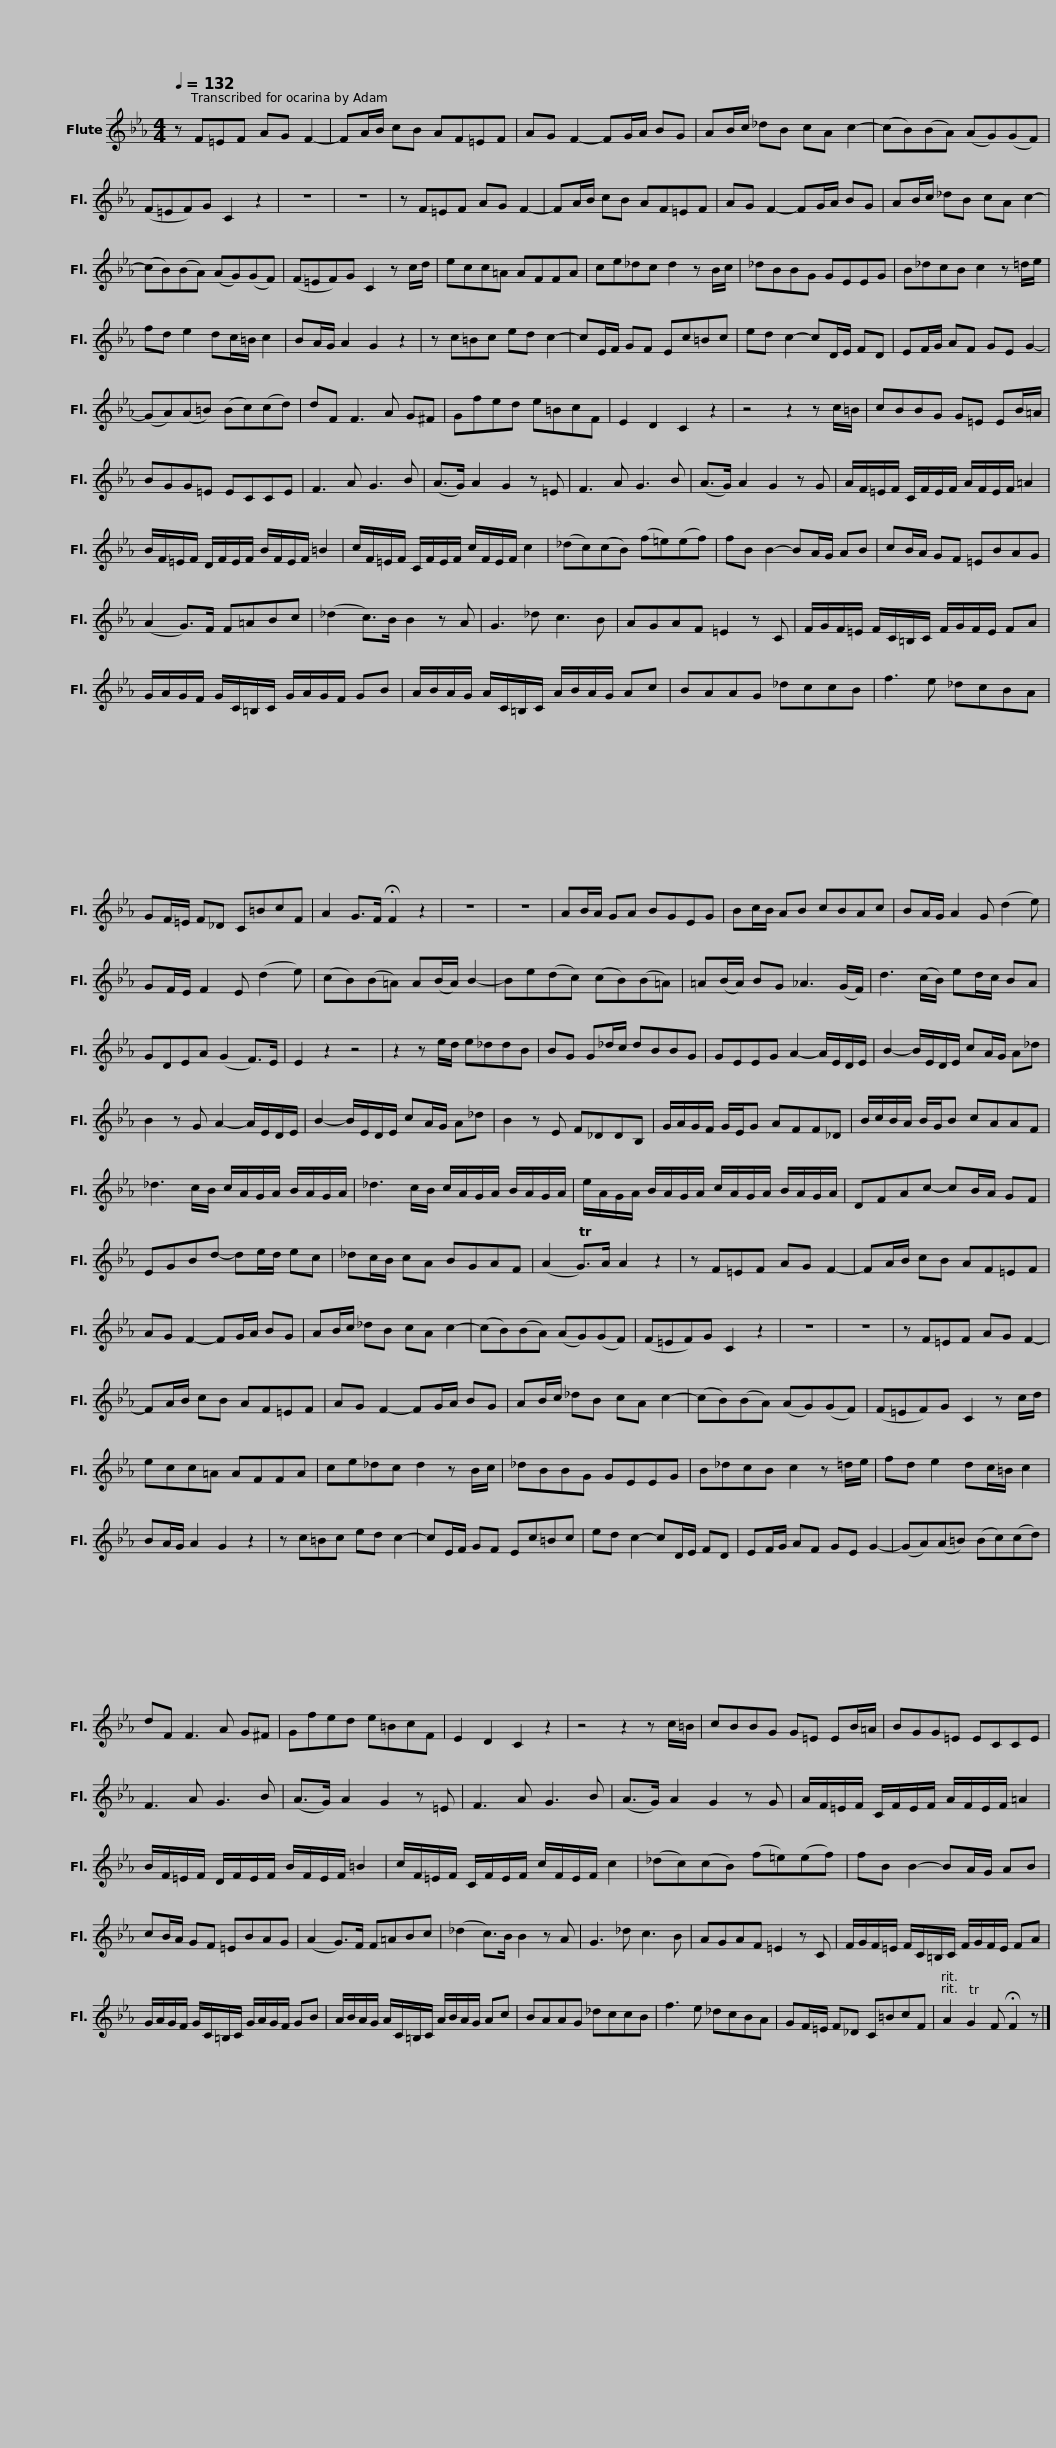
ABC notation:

X:1
L:1/8
Q:1/4=132
M:4/4
I:linebreak $
K:Cmin
V:1 treble
V:1
 z F=EF AG F2- | FA/B/ cB AF=EF | AG F2- FG/A/ BG |$ AB/c/ _dB cA c2- | (cB)(BA) (AG)(GF) | %5
 (F=EF)G C2 z2 | z8 | z8 |$ z F=EF AG F2- | FA/B/ cB AF=EF | %10
 AG F2- FG/A/ BG | AB/c/ _dB cA c2- |$ (cB)(BA) (AG)(GF) | (F=EF)G C2 z c/d/ | ecc=A AFFA | %15
 ce_dc d2 z B/c/ |$ _dBBG GEEG | B_dcB c2 z =d/e/ | fd e2 dc/=B/ c2 | BA/G/ A2 G2 z2 |$ %20
 z c=Bc ed c2- | cE/F/ GF Ec=Bc | ed c2- cD/E/ FD | EF/G/ AF GE G2- |$ (GA)(A=B) (Bc)(cd) | %25
 dF F3 A G^F | Gfed e=BcF | E2 D2 C2 z2 |$ z4 z2 z c/=B/ | cBBG G=E EB/=A/ | %30
 BGG=E ECCE | F3 A G3 B |$ (A>G) A2 G2 z =E | F3 A G3 B | (A>G) A2 G2 z G |$ %35
 A/F/=E/F/ C/F/E/F/ A/F/E/F/ =A2 | B/F/=E/F/ D/F/E/F/ B/F/E/F/ =B2 |$ c/F/=E/F/ C/F/E/F/ c/F/E/F/ c2 | (_dc)(cB) (f=e)(ef) | fB B2- BA/G/ AB |$ %40
 cB/A/ GF =EBAG | (A2 G>)F F=ABc | (_d2 c>)B B2 z A | G3 _d c3 B |$ AGAF =E2 z C | %45
 F/G/F/=E/ F/C/=B,/C/ F/G/F/E/ FA | G/A/G/F/ G/C/=B,/C/ G/A/G/F/ GB |$ A/B/A/G/ A/C/=B,/C/ A/B/A/G/ Ac | BAAG _dccB | f3 e _dcBA |$ %50
 GF/=E/ F_D C=BcF | A2 G>F !fermata!F2 z2 | z8 | z8 | AB/A/ GA BGEG |$ %55
 Bc/B/ AB cBAc | BA/G/ A2 G (d2 e) | GF/E/ F2 E (d2 e) | (cB)(B=A) A(B/A/) B2- |$ Be(dc) (cB)(B=A) | %60
 =A(B/A/) BG _A3 (G/F/) | d3 (c/B/) ed/c/ BA | GDEA (G2 F>)E |$ E2 z2 z4 | z2 z e/d/ e_ddB | %65
 BG G_d/c/ dBBG | GEEG A2- A/E/D/E/ |$ B2- B/E/D/E/ cA/G/ A_d | B2 z G A2- A/E/D/E/ | B2- B/E/D/E/ cA/G/ A_d |$ %70
 B2 z E F_DDB, | G/A/G/F/ G/E/G AFF_D | B/c/B/A/ B/G/B cAAF |$ _d3 c/B/ c/A/G/A/ B/A/G/A/ | _d3 c/B/ c/A/G/A/ B/A/G/A/ |$ %75
 e/A/G/A/ B/A/G/A/ c/A/G/A/ B/A/G/A/ | DFAc- cB/A/ GF | EGBd- de/d/ ec |$ _dc/B/ cA BGAF | (A2 TG>)A A2 z2 | %80
 z F=EF AG F2- | FA/B/ cB AF=EF |$ AG F2- FG/A/ BG | AB/c/ _dB cA c2- | (cB)(BA) (AG)(GF) | %85
 (F=EF)G C2 z2 |$ z8 | z8 | z F=EF AG F2- | FA/B/ cB AF=EF | %90
 AG F2- FG/A/ BG |$ AB/c/ _dB cA c2- | (cB)(BA) (AG)(GF) | (F=EF)G C2 z c/d/ | ecc=A AFFA |$ %95
 ce_dc d2 z B/c/ | _dBBG GEEG | B_dcB c2 z =d/e/ | fd e2 dc/=B/ c2 |$ BA/G/ A2 G2 z2 | %100
 z c=Bc ed c2- | cE/F/ GF Ec=Bc | ed c2- cD/E/ FD |$ EF/G/ AF GE G2- | (GA)(A=B) (Bc)(cd) | %105
 dF F3 A G^F | Gfed e=BcF |$ E2 D2 C2 z2 | z4 z2 z c/=B/ | cBBG G=E EB/=A/ | %110
 BGG=E ECCE |$ F3 A G3 B | (A>G) A2 G2 z =E | F3 A G3 B | (A>G) A2 G2 z G |$ %115
 A/F/=E/F/ C/F/E/F/ A/F/E/F/ =A2 | B/F/=E/F/ D/F/E/F/ B/F/E/F/ =B2 |$ c/F/=E/F/ C/F/E/F/ c/F/E/F/ c2 | (_dc)(cB) (f=e)(ef) | fB B2- BA/G/ AB |$ %120
 cB/A/ GF =EBAG | (A2 G>)F F=ABc | (_d2 c>)B B2 z A | G3 _d c3 B |$ AGAF =E2 z C | %125
 F/G/F/=E/ F/C/=B,/C/ F/G/F/E/ FA | G/A/G/F/ G/C/=B,/C/ G/A/G/F/ GB |$ A/B/A/G/ A/C/=B,/C/ A/B/A/G/ Ac | BAAG _dccB | f3 e _dcBA |$ %130
 GF/=E/ F_D C=BcF | A2 TG2 F !fermata!F2 z |] %132
